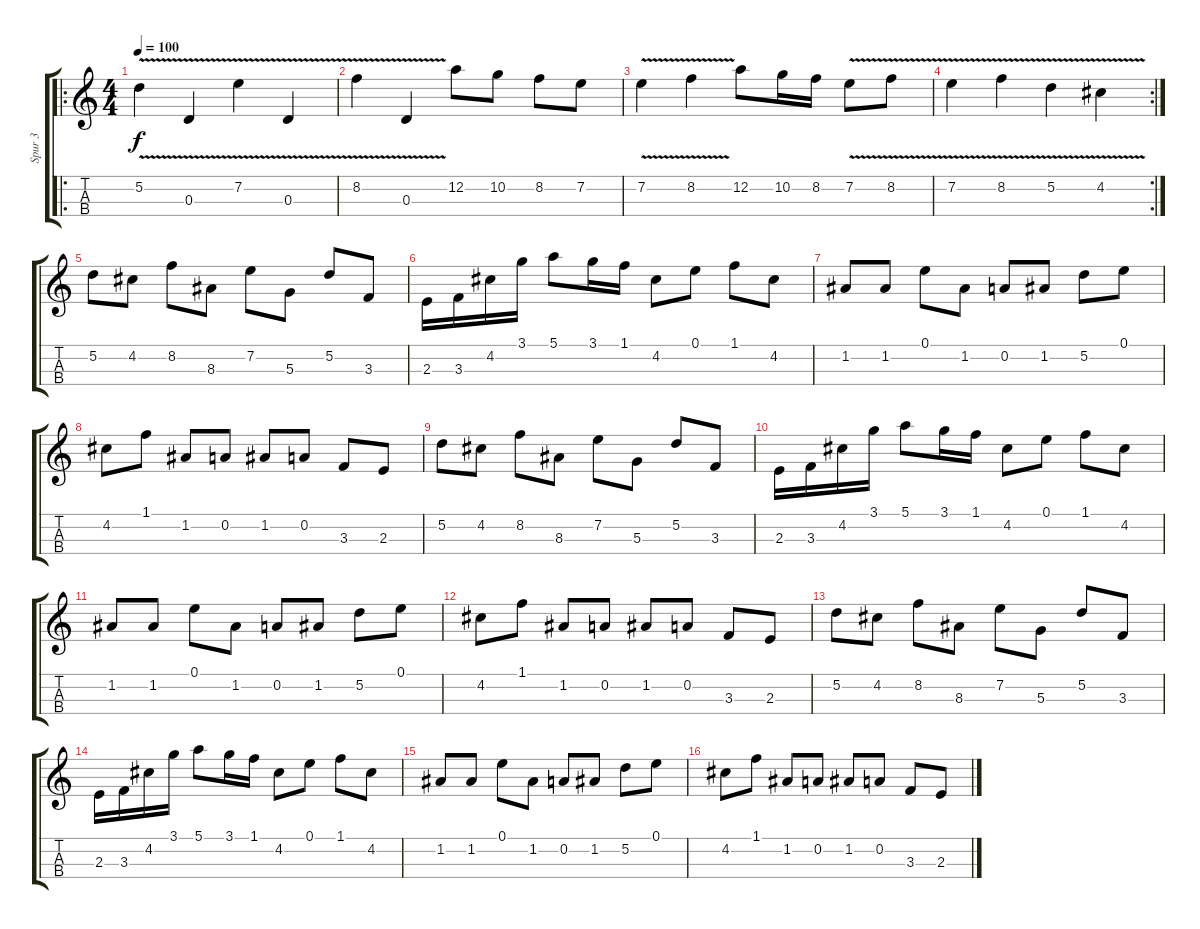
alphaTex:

\track ("Spur 3" "Spur 3") {instrument violin}
\staff {score tabs}
\tuning (E5 A4 D4 G3) {hide}
\ro
\ts (4 4)
\tempo 100
\clef g2
\ks c
5.2{v}.4{dy f instrument violin} 0.3{v}.4 7.2{v}.4 0.3{v}.4 |
8.2{v}.4 0.3{v}.4 12.2.8 10.2.8 8.2.8 7.2.8 |
7.2{v}.4 8.2{v}.4 12.2.8 10.2.16 8.2.16 7.2{v}.8 8.2{v}.8 |
\rc 2
7.2{v}.4 8.2{v}.4 5.2{v}.4 4.2{v}.4 |
5.2.8 4.2.8 8.2.8 8.3.8 7.2.8 5.3.8 5.2.8 3.3.8 |
2.3.16 3.3.16 4.2.16 3.1.16 5.1.8 3.1.16 1.1.16 4.2.8 0.1.8 1.1.8 4.2.8 |
1.2.8 1.2.8 0.1.8 1.2.8 0.2.8 1.2.8 5.2.8 0.1.8 |
4.2.8 1.1.8 1.2.8 0.2.8 1.2.8 0.2.8 3.3.8 2.3.8 |
5.2.8 4.2.8 8.2.8 8.3.8 7.2.8 5.3.8 5.2.8 3.3.8 |
2.3.16 3.3.16 4.2.16 3.1.16 5.1.8 3.1.16 1.1.16 4.2.8 0.1.8 1.1.8 4.2.8 |
1.2.8 1.2.8 0.1.8 1.2.8 0.2.8 1.2.8 5.2.8 0.1.8 |
4.2.8 1.1.8 1.2.8 0.2.8 1.2.8 0.2.8 3.3.8 2.3.8 |
5.2.8 4.2.8 8.2.8 8.3.8 7.2.8 5.3.8 5.2.8 3.3.8 |
2.3.16 3.3.16 4.2.16 3.1.16 5.1.8 3.1.16 1.1.16 4.2.8 0.1.8 1.1.8 4.2.8 |
1.2.8 1.2.8 0.1.8 1.2.8 0.2.8 1.2.8 5.2.8 0.1.8 |
4.2.8 1.1.8 1.2.8 0.2.8 1.2.8 0.2.8 3.3.8 2.3.8
